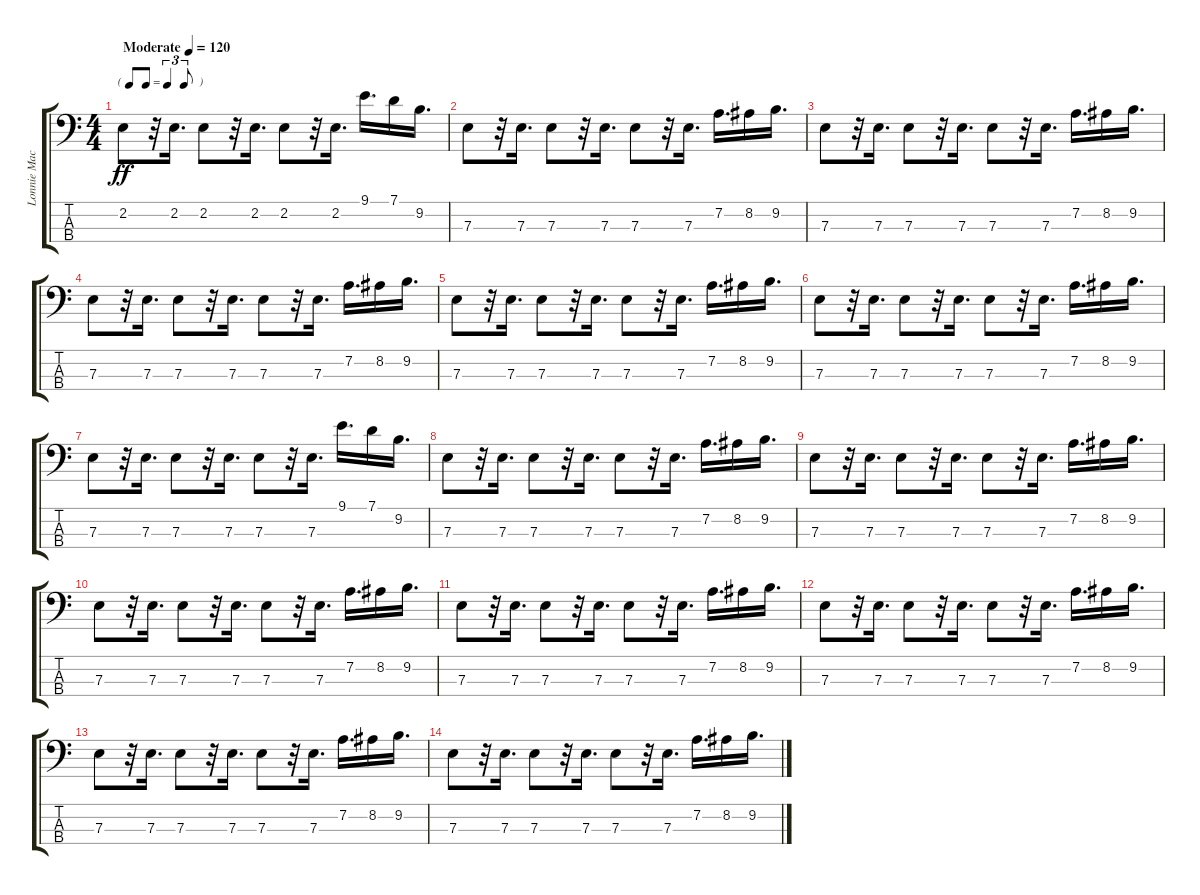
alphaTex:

\track ("Lonnie Mack" "Lonnie Mac") {instrument electricbassfinger}
\staff {score tabs}
\tuning (G2 D2 A1 E1) {hide}
\ts (4 4)
\tf triplet8th
\tempo (120 "Moderate")
\clef f4
\ks c
2.2.8{dy ff instrument electricbassfinger} r.32 2.2.16{d} 2.2.8 r.32 2.2.16{d} 2.2.8 r.32 2.2.16{d} 9.1.16{d} 7.1.16 9.2.16{d} |
7.3.8 r.32 7.3.16{d} 7.3.8 r.32 7.3.16{d} 7.3.8 r.32 7.3.16{d} 7.2.16{d} 8.2.16 9.2.16{d} |
7.3.8 r.32 7.3.16{d} 7.3.8 r.32 7.3.16{d} 7.3.8 r.32 7.3.16{d} 7.2.16{d} 8.2.16 9.2.16{d} |
7.3.8 r.32 7.3.16{d} 7.3.8 r.32 7.3.16{d} 7.3.8 r.32 7.3.16{d} 7.2.16{d} 8.2.16 9.2.16{d} |
7.3.8 r.32 7.3.16{d} 7.3.8 r.32 7.3.16{d} 7.3.8 r.32 7.3.16{d} 7.2.16{d} 8.2.16 9.2.16{d} |
7.3.8 r.32 7.3.16{d} 7.3.8 r.32 7.3.16{d} 7.3.8 r.32 7.3.16{d} 7.2.16{d} 8.2.16 9.2.16{d} |
7.3.8 r.32 7.3.16{d} 7.3.8 r.32 7.3.16{d} 7.3.8 r.32 7.3.16{d} 9.1.16{d} 7.1.16 9.2.16{d} |
7.3.8 r.32 7.3.16{d} 7.3.8 r.32 7.3.16{d} 7.3.8 r.32 7.3.16{d} 7.2.16{d} 8.2.16 9.2.16{d} |
7.3.8 r.32 7.3.16{d} 7.3.8 r.32 7.3.16{d} 7.3.8 r.32 7.3.16{d} 7.2.16{d} 8.2.16 9.2.16{d} |
7.3.8 r.32 7.3.16{d} 7.3.8 r.32 7.3.16{d} 7.3.8 r.32 7.3.16{d} 7.2.16{d} 8.2.16 9.2.16{d} |
7.3.8 r.32 7.3.16{d} 7.3.8 r.32 7.3.16{d} 7.3.8 r.32 7.3.16{d} 7.2.16{d} 8.2.16 9.2.16{d} |
7.3.8 r.32 7.3.16{d} 7.3.8 r.32 7.3.16{d} 7.3.8 r.32 7.3.16{d} 7.2.16{d} 8.2.16 9.2.16{d} |
7.3.8 r.32 7.3.16{d} 7.3.8 r.32 7.3.16{d} 7.3.8 r.32 7.3.16{d} 7.2.16{d} 8.2.16 9.2.16{d} |
7.3.8 r.32 7.3.16{d} 7.3.8 r.32 7.3.16{d} 7.3.8 r.32 7.3.16{d} 7.2.16{d} 8.2.16 9.2.16{d}
